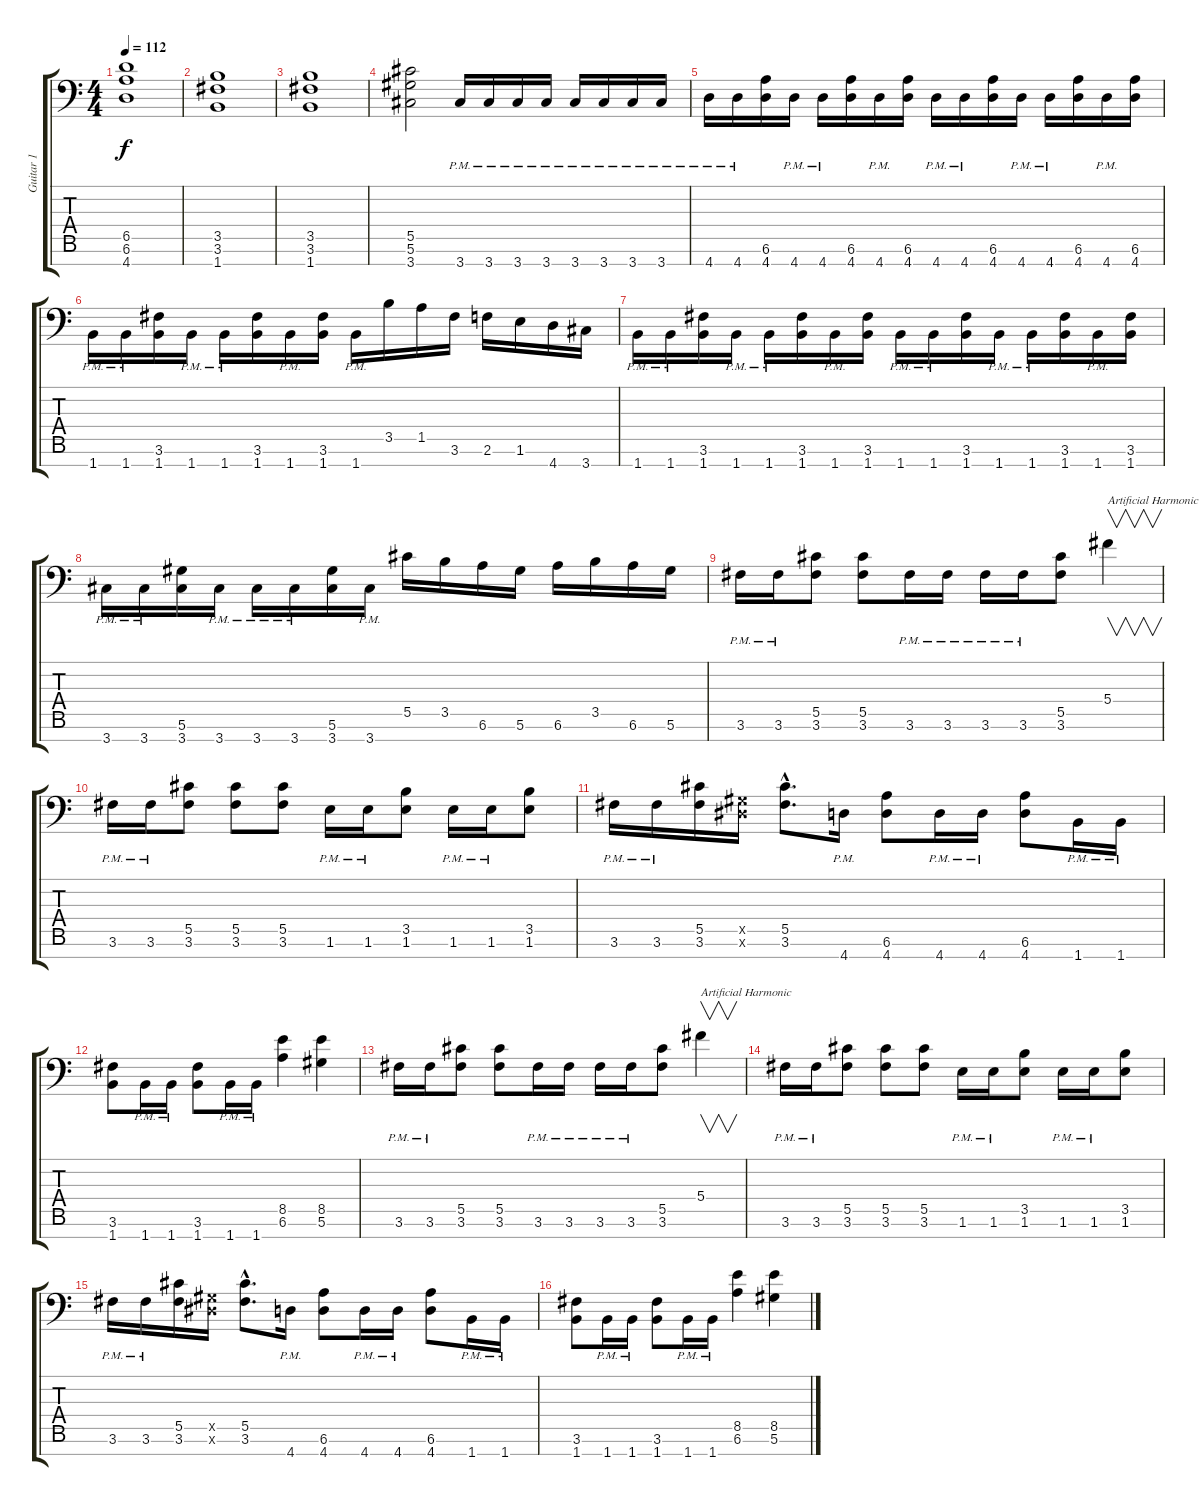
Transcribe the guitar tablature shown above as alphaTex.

\track ("Guitar 1" "Guitar 1") {instrument distortionguitar}
\staff {score tabs}
\tuning (Eb4 Bb3 Gb3 Db3 Ab2 Eb2 Bb1) {hide}
\ts (4 4)
\tempo 112
\clef f4
\ks c
(6.5 6.6 4.7).1{dy f} |
(3.5 3.6 1.7).1 |
(3.5 3.6 1.7).1 |
(5.5 5.6 3.7).2 3.7{pm}.16 3.7{pm}.16 3.7{pm}.16 3.7{pm}.16 3.7{pm}.16 3.7{pm}.16 3.7{pm}.16 3.7{pm}.16 |
4.7{pm}.16 4.7{pm}.16 (6.6 4.7).16 4.7{pm}.16 4.7{pm}.16 (6.6 4.7).16 4.7{pm}.16 (6.6 4.7).16 4.7{pm}.16 4.7{pm}.16 (6.6 4.7).16 4.7{pm}.16 4.7{pm}.16 (6.6 4.7).16 4.7{pm}.16 (6.6 4.7).16 |
1.7{pm}.16 1.7{pm}.16 (3.6 1.7).16 1.7{pm}.16 1.7{pm}.16 (3.6 1.7).16 1.7{pm}.16 (3.6 1.7).16 1.7{pm}.16 3.5.16 1.5.16 3.6.16 2.6.16 1.6.16 4.7.16 3.7.16 |
1.7{pm}.16 1.7{pm}.16 (3.6 1.7).16 1.7{pm}.16 1.7{pm}.16 (3.6 1.7).16 1.7{pm}.16 (3.6 1.7).16 1.7{pm}.16 1.7{pm}.16 (3.6 1.7).16 1.7{pm}.16 1.7{pm}.16 (3.6 1.7).16 1.7{pm}.16 (3.6 1.7).16 |
3.7{pm}.16 3.7{pm}.16 (5.6 3.7).16 3.7{pm}.16 3.7{pm}.16 3.7{pm}.16 (5.6 3.7).16 3.7{pm}.16 5.5.16 3.5.16 6.6.16 5.6.16 6.6.16 3.5.16 6.6.16 5.6.16 |
3.6{pm}.16 3.6{pm}.16 (5.5 3.6).8 (5.5 3.6).8 3.6{pm}.16 3.6{pm}.16 3.6{pm}.16 3.6{pm}.16 (5.5 3.6).8 5.4.4{v txt "Artificial Harmonic" instrument guitarharmonics} |
3.6{pm}.16{instrument distortionguitar} 3.6{pm}.16 (5.5 3.6).8 (5.5 3.6).8 (5.5 3.6).8 1.6{pm}.16 1.6{pm}.16 (3.5 1.6).8 1.6{pm}.16 1.6{pm}.16 (3.5 1.6).8 |
3.6{pm}.16 3.6{pm}.16 (5.5 3.6).16 (0.5{x} 0.6{x}).16 (5.5{hac} 3.6{hac}).8{d} 4.7{pm}.16 (6.6 4.7).8 4.7{pm}.16 4.7{pm}.16 (6.6 4.7).8 1.7{pm}.16 1.7{pm}.16 |
(3.6 1.7).8 1.7{pm}.16 1.7{pm}.16 (3.6 1.7).8 1.7{pm}.16 1.7{pm}.16 (8.5 6.6).4 (8.5 5.6).4 |
3.6{pm}.16 3.6{pm}.16 (5.5 3.6).8 (5.5 3.6).8 3.6{pm}.16 3.6{pm}.16 3.6{pm}.16 3.6{pm}.16 (5.5 3.6).8 5.4.4{v txt "Artificial Harmonic" instrument guitarharmonics} |
3.6{pm}.16{instrument distortionguitar} 3.6{pm}.16 (5.5 3.6).8 (5.5 3.6).8 (5.5 3.6).8 1.6{pm}.16 1.6{pm}.16 (3.5 1.6).8 1.6{pm}.16 1.6{pm}.16 (3.5 1.6).8 |
3.6{pm}.16 3.6{pm}.16 (5.5 3.6).16 (0.5{x} 0.6{x}).16 (5.5{hac} 3.6{hac}).8{d} 4.7{pm}.16 (6.6 4.7).8 4.7{pm}.16 4.7{pm}.16 (6.6 4.7).8 1.7{pm}.16 1.7{pm}.16 |
(3.6 1.7).8 1.7{pm}.16 1.7{pm}.16 (3.6 1.7).8 1.7{pm}.16 1.7{pm}.16 (8.5 6.6).4 (8.5 5.6).4
